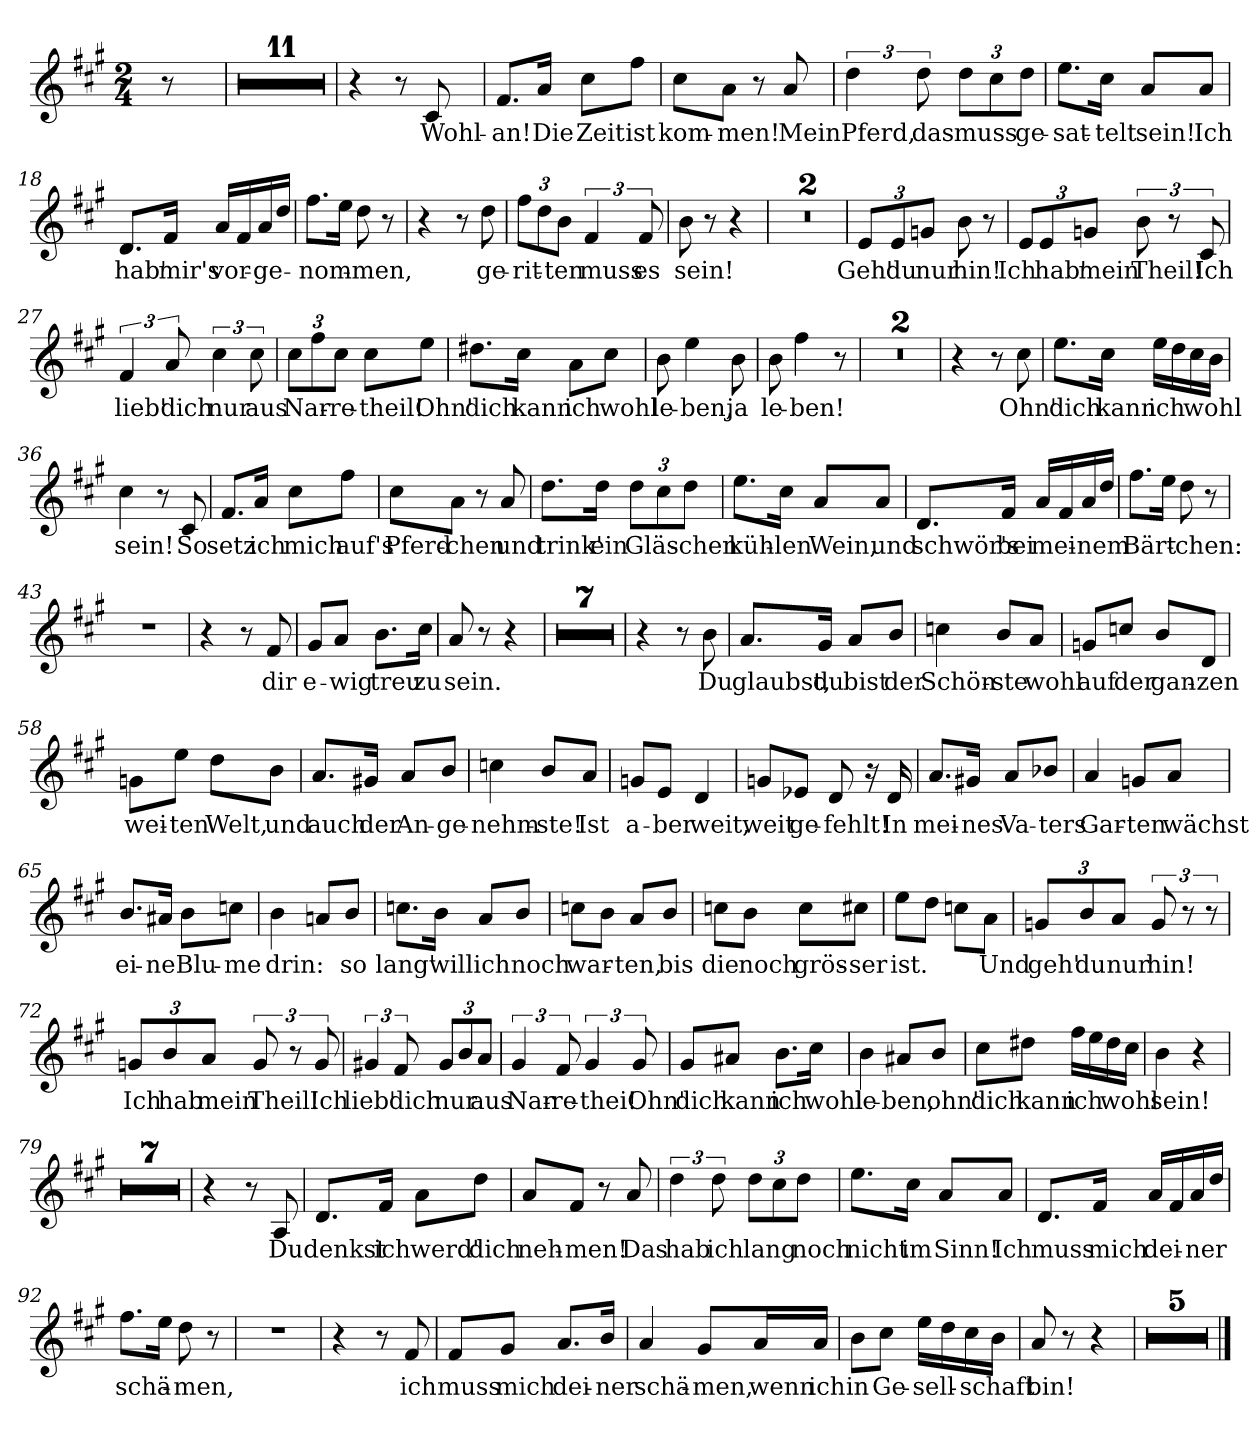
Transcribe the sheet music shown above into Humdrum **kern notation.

**kern	**text
*part1	*part1
*staff1	*staff1
*clefG2	*
*k[f#c#g#]	*
*M2/4	*
=1	=1
8r	.
=2	=2
2r	.
=3	=3
2r	.
=4	=4
2r	.
=5	=5
2r	.
=6	=6
2r	.
=7	=7
2r	.
=8	=8
2r	.
=9	=9
2r	.
=10	=10
2r	.
=11	=11
2r	.
=12	=12
2r	.
=13	=13
4r	.
8r	.
!	!LO:LY:b
8c#/	Wohl-
=14	=14
!	!LO:LY:b
8.f#/L	-an!
!	!LO:LY:b
16a/Jk	Die
!	!LO:LY:b
8cc#\L	Zeit
!	!LO:LY:b
8ff#\J	ist
=15	=15
!	!LO:LY:b
8cc#\L	kom-
!	!LO:LY:b
8a\J	-men!
8r	.
!	!LO:LY:b
8a/	Mein
!!LO:LB:g=z
=16	=16
!	!LO:LY:b
6dd\	Pferd,
!	!LO:LY:b
12dd\	das
!	!LO:LY:b
12dd\L	muss
12cc#\	.
!	!LO:LY:b
12dd\J	ge-
=17	=17
!	!LO:LY:b
8.ee\L	-sat-
!	!LO:LY:b
16cc#\Jk	-telt
!	!LO:LY:b
8a/L	sein!
!	!LO:LY:b
8a/J	Ich
=18	=18
!	!LO:LY:b
8.d/L	hab'
!	!LO:LY:b
16f#/Jk	mir's
!	!LO:LY:b
16a/LL	vor-
16f#/	.
!	!LO:LY:b
16a/	-ge-
16dd/JJ	.
=19	=19
!	!LO:LY:b
8.ff#\L	-nom-
16ee\Jk	.
!	!LO:LY:b
8dd\	-men,
8r	.
=20	=20
4r	.
8r	.
!	!LO:LY:b
8dd\	ge-
=21	=21
!	!LO:LY:b
12ff#\L	-rit-
12dd\	.
!	!LO:LY:b
12b\J	-ten
!	!LO:LY:b
6f#/	muss
!	!LO:LY:b
12f#/	es
=22	=22
!	!LO:LY:b
8b\	sein!
8r	.
4r	.
=23	=23
2r	.
=24	=24
2r	.
!!LO:LB:g=z
=25	=25
!	!LO:LY:b
12e/L	Geh'
!	!LO:LY:b
12e/	du
!	!LO:LY:b
12gn/J	nur
!	!LO:LY:b
8b\	hin!
8r	.
=26	=26
!	!LO:LY:b
12e/L	Ich
!	!LO:LY:b
12e/	hab'
!	!LO:LY:b
12gn/J	mein
!	!LO:LY:b
12b\	Theil!
12r	.
!	!LO:LY:b
12c#/	Ich
=27	=27
!	!LO:LY:b
6f#/	lieb'
!	!LO:LY:b
12a/	dich
!	!LO:LY:b
6cc#\	nur
!	!LO:LY:b
12cc#\	aus
=28	=28
!	!LO:LY:b
12cc#\L	Nar-
12ff#\	.
!	!LO:LY:b
12cc#\J	-re-
!	!LO:LY:b
8cc#\L	-theil!
!	!LO:LY:b
8ee\J	Ohn'
=29	=29
!	!LO:LY:b
8.dd#X\L	dich
!	!LO:LY:b
16cc#\Jk	kann
!	!LO:LY:b
8a\L	ich
!	!LO:LY:b
8cc#\J	wohl
=30	=30
!	!LO:LY:b
8b\	le-
!	!LO:LY:b
4ee\	-ben,
!	!LO:LY:b
8b\	ja
!!LO:LB:g=z
=31	=31
!	!LO:LY:b
8b\	le-
!	!LO:LY:b
4ff#\	-ben!
8r	.
=32	=32
2r	.
=33	=33
2r	.
=34	=34
4r	.
8r	.
!	!LO:LY:b
8cc#\	Ohn'
=35	=35
!	!LO:LY:b
8.ee\L	dich
!	!LO:LY:b
16cc#\Jk	kann
!	!LO:LY:b
16ee\LL	ich
16dd\	.
!	!LO:LY:b
16cc#\	wohl
16b\JJ	.
=36	=36
!	!LO:LY:b
4cc#\	sein!
8r	.
!	!LO:LY:b
8c#/	So
=37	=37
!	!LO:LY:b
8.f#/L	setz
!	!LO:LY:b
16a/Jk	ich
!	!LO:LY:b
8cc#\L	mich
!	!LO:LY:b
8ff#\J	auf's
=38	=38
!	!LO:LY:b
8cc#\L	Pferd-
!	!LO:LY:b
8a\J	-chen
8r	.
!	!LO:LY:b
8a/	und
!!LO:LB:g=z
=39	=39
!	!LO:LY:b
8.dd\L	trink'
!	!LO:LY:b
16dd\Jk	ein
!	!LO:LY:b
12dd\L	Gläs-
12cc#\	.
!	!LO:LY:b
12dd\J	-chen
=40	=40
!	!LO:LY:b
8.ee\L	küh-
!	!LO:LY:b
16cc#\Jk	-len
!	!LO:LY:b
8a/L	Wein,
!	!LO:LY:b
8a/J	und
=41	=41
!	!LO:LY:b
8.d/L	schwör's
!	!LO:LY:b
16f#/Jk	bei
!	!LO:LY:b
16a/LL	mei-
16f#/	.
!	!LO:LY:b
16a/	-nem
16dd/JJ	.
=42	=42
!	!LO:LY:b
8.ff#\L	Bärt-
16ee\Jk	.
!	!LO:LY:b
8dd\	-chen:
8r	.
=43	=43
2r	.
=44	=44
4r	.
8r	.
!	!LO:LY:b
8f#/	dir
=45	=45
!	!LO:LY:b
8g#/L	e-
!	!LO:LY:b
8a/J	-wig
!	!LO:LY:b
8.b\L	treu
!	!LO:LY:b
16cc#\Jk	zu
=46	=46
!	!LO:LY:b
8a/	sein.
8r	.
4r	.
!!LO:LB:g=z
=47	=47
2r	.
=48	=48
2r	.
=49	=49
2r	.
=50	=50
2r	.
=51	=51
2r	.
=52	=52
2r	.
=53	=53
2r	.
=54	=54
4r	.
8r	.
!	!LO:LY:b
8b\	Du
=55	=55
!	!LO:LY:b
8.a/L	glaubst,
!	!LO:LY:b
16g#/Jk	du
!	!LO:LY:b
8a/L	bist
!	!LO:LY:b
8b/J	der
=56	=56
!	!LO:LY:b
4ccn\	Schön-
!	!LO:LY:b
8b/L	-ste
!	!LO:LY:b
8a/J	wohl
=57	=57
!	!LO:LY:b
8gn/L	auf
!	!LO:LY:b
8ccn/J	der
!	!LO:LY:b
8b/L	gan-
!	!LO:LY:b
8d/J	-zen
!!LO:LB:g=z
=58	=58
!	!LO:LY:b
8gn\L	wei-
!	!LO:LY:b
8ee\J	-ten
!	!LO:LY:b
8dd\L	Welt,
!	!LO:LY:b
8b\J	und
=59	=59
!	!LO:LY:b
8.a/L	auch
!	!LO:LY:b
16g#X/Jk	der
!	!LO:LY:b
8a/L	An-
!	!LO:LY:b
8b/J	-ge-
=60	=60
!	!LO:LY:b
4ccn\	-nehm-
!	!LO:LY:b
8b/L	-ste!
!	!LO:LY:b
8a/J	Ist
=61	=61
!	!LO:LY:b
8gn/L	a-
!	!LO:LY:b
8e/J	-ber
!	!LO:LY:b
4d/	weit,
=62	=62
!	!LO:LY:b
8gn/L	weit
!	!LO:LY:b
8e-X/J	ge-
!	!LO:LY:b
8d/	-fehlt!
16r	.
!	!LO:LY:b
16d/	In
=63	=63
!	!LO:LY:b
8.a/L	mei-
!	!LO:LY:b
16g#X/Jk	-nes
!	!LO:LY:b
8a/L	Va-
!	!LO:LY:b
8b-X/J	-ters
!!LO:LB:g=z
=64	=64
!	!LO:LY:b
4a/	Gar-
!	!LO:LY:b
8gn/L	-ten
!	!LO:LY:b
8a/J	wächst
=65	=65
!	!LO:LY:b
8.b/L	ei-
!	!LO:LY:b
16a#X/Jk	-ne
!	!LO:LY:b
8b\L	Blu-
!	!LO:LY:b
8ccn\J	-me
=66	=66
!	!LO:LY:b
4b\	drin:
8an/L	.
!	!LO:LY:b
8b/J	so
=67	=67
!	!LO:LY:b
8.ccn\L	lang'
!	!LO:LY:b
16b\Jk	will
!	!LO:LY:b
8a/L	ich
!	!LO:LY:b
8b/J	noch
=68	=68
!	!LO:LY:b
8ccn\L	war-
8b\J	.
!	!LO:LY:b
8a/L	-ten,
!	!LO:LY:b
8b/J	bis
=69	=69
!	!LO:LY:b
8ccn\L	die
!	!LO:LY:b
8b\J	noch
!	!LO:LY:b
8cc\L	grös-
!	!LO:LY:b
8cc#X\J	-ser
=70	=70
!	!LO:LY:b
8ee\L	ist.
8dd\J	.
8ccn\L	.
!	!LO:LY:b
8a\J	Und
!!LO:LB:g=z
=71	=71
!	!LO:LY:b
12gn/L	geh'
!	!LO:LY:b
12b/	du
!	!LO:LY:b
12a/J	nur
!	!LO:LY:b
12g/	hin!
12r	.
12r	.
=72	=72
!	!LO:LY:b
12gn/L	Ich
!	!LO:LY:b
12b/	hab
!	!LO:LY:b
12a/J	mein
!	!LO:LY:b
12g/	Theil!
12r	.
!	!LO:LY:b
12g/	Ich
=73	=73
!	!LO:LY:b
6g#X/	lieb'
!	!LO:LY:b
12f#/	dich
!	!LO:LY:b
12g#/L	nur
12b/	.
!	!LO:LY:b
12a/J	aus
=74	=74
!	!LO:LY:b
6g#/	Nar-
!	!LO:LY:b
12f#/	-re-
!	!LO:LY:b
6g#/	-thei!
!	!LO:LY:b
12g#/	Ohn'
=75	=75
!	!LO:LY:b
8g#/L	dich
!	!LO:LY:b
8a#X/J	kann
!	!LO:LY:b
8.b\L	ich
!	!LO:LY:b
16cc#\Jk	wohl
!!LO:LB:g=z
=76	=76
!	!LO:LY:b
4b\	le-
!	!LO:LY:b
8a#X/L	-ben,
!	!LO:LY:b
8b/J	ohn'
=77	=77
!	!LO:LY:b
8cc#\L	dich
!	!LO:LY:b
8dd#X\J	kann
!	!LO:LY:b
16ff#\LL	ich
16ee\	.
!	!LO:LY:b
16dd#\	wohl
16cc#\JJ	.
=78	=78
!	!LO:LY:b
4b\	sein!
4r	.
=79	=79
2r	.
=80	=80
2r	.
=81	=81
2r	.
=82	=82
2r	.
=83	=83
2r	.
=84	=84
2r	.
=85	=85
2r	.
=86	=86
4r	.
8r	.
!	!LO:LY:b
8A/	Du
=87	=87
!	!LO:LY:b
8.d/L	denkst
!	!LO:LY:b
16f#/Jk	ich
!	!LO:LY:b
8a\L	werd'
!	!LO:LY:b
8dd\J	dich
!!LO:PB:g=z
=88	=88
!	!LO:LY:b
8a/L	neh-
!	!LO:LY:b
8f#/J	-men!
8r	.
!	!LO:LY:b
8a/	Das
=89	=89
!	!LO:LY:b
6dd\	hab
!	!LO:LY:b
12dd\	ich
!	!LO:LY:b
12dd\L	lang
12cc#\	.
!	!LO:LY:b
12dd\J	noch
=90	=90
!	!LO:LY:b
8.ee\L	nicht
!	!LO:LY:b
16cc#\Jk	im
!	!LO:LY:b
8a/L	Sinn!
!	!LO:LY:b
8a/J	Ich
=91	=91
!	!LO:LY:b
8.d/L	muss
!	!LO:LY:b
16f#/Jk	mich
!	!LO:LY:b
16a/LL	dei-
16f#/	.
!	!LO:LY:b
16a/	-ner
16dd/JJ	.
=92	=92
!	!LO:LY:b
8.ff#\L	schä-
16ee\Jk	.
!	!LO:LY:b
8dd\	-men,
8r	.
=93	=93
2r	.
=94	=94
4r	.
8r	.
!	!LO:LY:b
8f#/	ich
!!LO:LB:g=z
=95	=95
!	!LO:LY:b
8f#/L	muss
!	!LO:LY:b
8g#/J	mich
!	!LO:LY:b
8.a/L	dei-
!	!LO:LY:b
16b/Jk	-ner
=96	=96
!	!LO:LY:b
4a/	schä-
!	!LO:LY:b
8g#/L	-men,
!	!LO:LY:b
16a/L	wenn
!	!LO:LY:b
16a/JJ	ich
=97	=97
!	!LO:LY:b
8b\L	in
!	!LO:LY:b
8cc#\J	Ge-
!	!LO:LY:b
16ee\LL	-sell-
16dd\	.
!	!LO:LY:b
16cc#\	-schaft
16b\JJ	.
=98	=98
!	!LO:LY:b
8a/	bin!
8r	.
4r	.
=99	=99
2r	.
=100	=100
2r	.
=101	=101
2r	.
=102	=102
2r	.
=103	=103
2r	.
==	==
*-	*-
